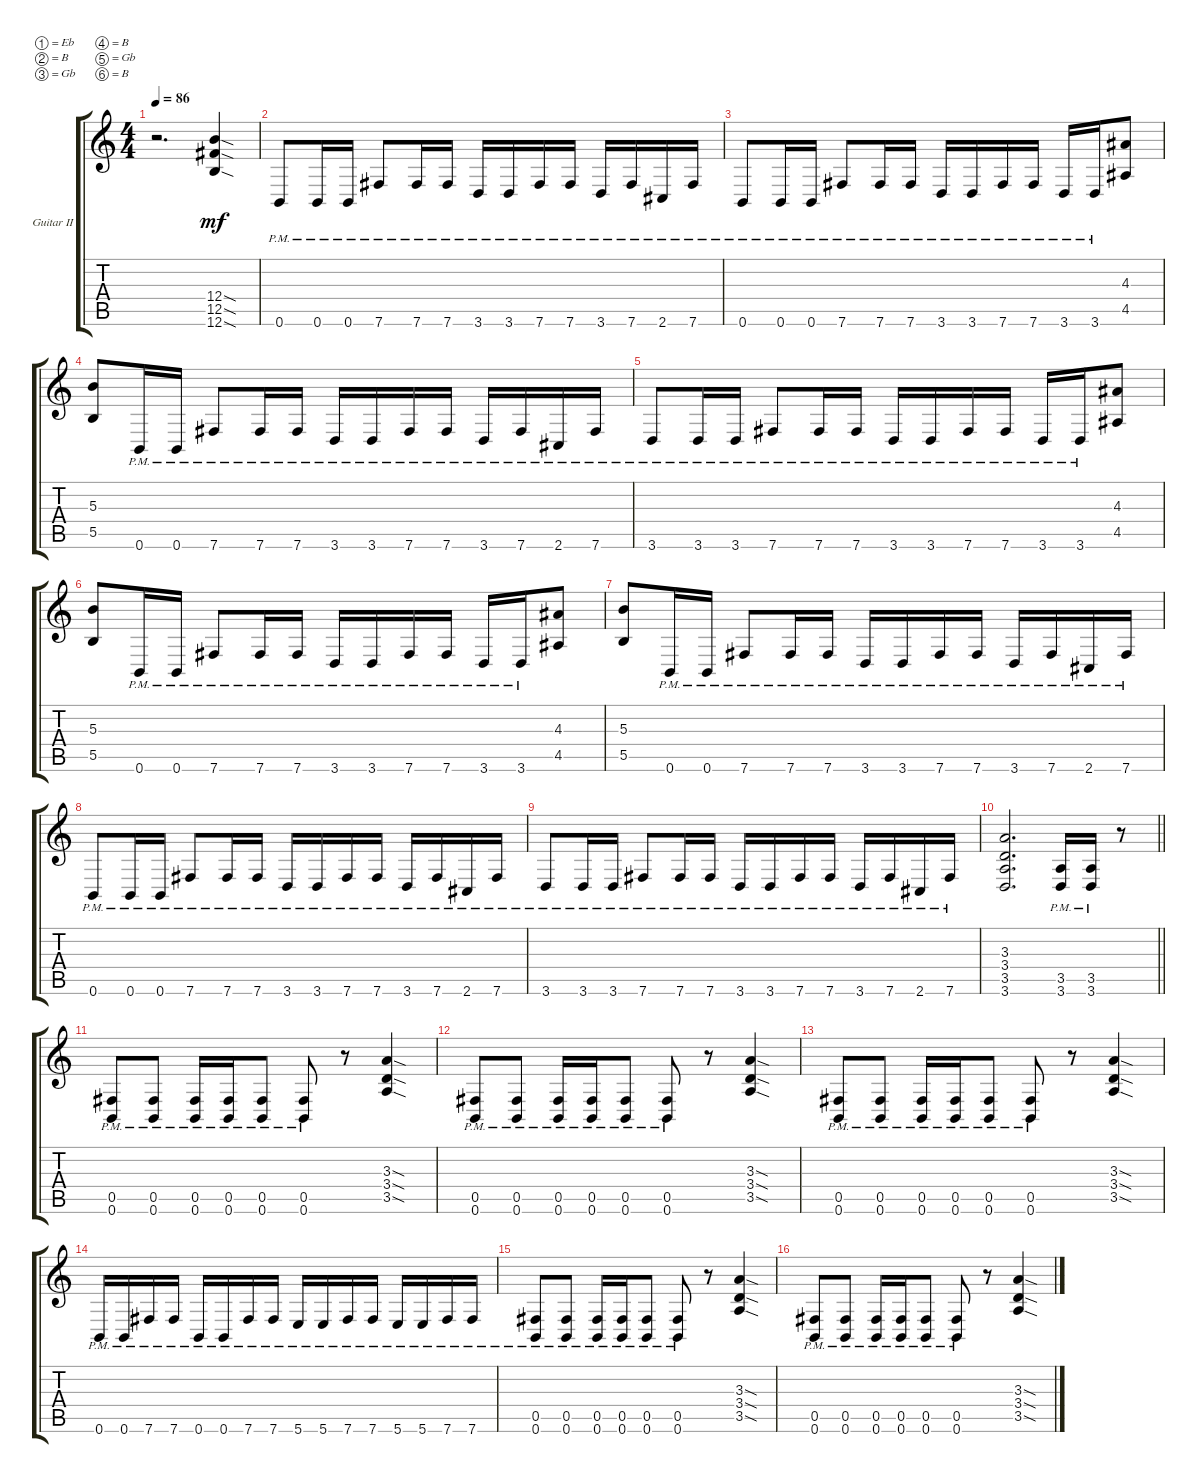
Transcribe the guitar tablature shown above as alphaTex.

\defaultSystemsLayout 4
\bracketExtendMode groupsimilarinstruments
\firstSystemTrackNameOrientation horizontal
\otherSystemsTrackNameOrientation horizontal
\track ("Guitar II" "Guitar II") {instrument distortionguitar}
\staff {score tabs}
\tuning (Eb4 B3 Gb3 B2 Gb2 B1)
\ts (4 4)
\tempo 86
\clef g2
\scale
0.485477
\ks c
r.2{d dy mf instrument distortionguitar} (12.5{sod} 12.4{sod} 12.6{sod}).4 |
\scale
0.257261 0.6{pm}.8 0.6{pm}.16 0.6{pm}.16 7.6{pm}.8 7.6{pm}.16 7.6{pm}.16 3.6{pm}.16 3.6{pm}.16 7.6{pm}.16 7.6{pm}.16 3.6{pm}.16 7.6{pm}.16 2.6{pm}.16 7.6{pm}.16 |
\scale
0.257261 0.6{pm}.8 0.6{pm}.16 0.6{pm}.16 7.6{pm}.8 7.6{pm}.16 7.6{pm}.16 3.6{pm}.16 3.6{pm}.16 7.6{pm}.16 7.6{pm}.16 3.6{pm}.16 3.6{pm}.16 (4.5 4.3).8 |
\scale
0.333333 (5.5 5.3).8 0.6{pm}.16 0.6{pm}.16 7.6{pm}.8 7.6{pm}.16 7.6{pm}.16 3.6{pm}.16 3.6{pm}.16 7.6{pm}.16 7.6{pm}.16 3.6{pm}.16 7.6{pm}.16 2.6{pm}.16 7.6{pm}.16 |
\scale
0.333333 3.6{pm}.8 3.6{pm}.16 3.6{pm}.16 7.6{pm}.8 7.6{pm}.16 7.6{pm}.16 3.6{pm}.16 3.6{pm}.16 7.6{pm}.16 7.6{pm}.16 3.6{pm}.16 3.6{pm}.16 (4.5 4.3).8 |
\scale
0.333333 (5.5 5.3).8 0.6{pm}.16 0.6{pm}.16 7.6{pm}.8 7.6{pm}.16 7.6{pm}.16 3.6{pm}.16 3.6{pm}.16 7.6{pm}.16 7.6{pm}.16 3.6{pm}.16 3.6{pm}.16 (4.5 4.3).8 |
\scale
0.333333 (5.5 5.3).8 0.6{pm}.16 0.6{pm}.16 7.6{pm}.8 7.6{pm}.16 7.6{pm}.16 3.6{pm}.16 3.6{pm}.16 7.6{pm}.16 7.6{pm}.16 3.6{pm}.16 7.6{pm}.16 2.6{pm}.16 7.6{pm}.16 |
\scale
0.333333 0.6{pm}.8 0.6{pm}.16 0.6{pm}.16 7.6{pm}.8 7.6{pm}.16 7.6{pm}.16 3.6{pm}.16 3.6{pm}.16 7.6{pm}.16 7.6{pm}.16 3.6{pm}.16 7.6{pm}.16 2.6{pm}.16 7.6{pm}.16 |
\scale
0.333333 3.6{pm}.8 3.6{pm}.16 3.6{pm}.16 7.6{pm}.8 7.6{pm}.16 7.6{pm}.16 3.6{pm}.16 3.6{pm}.16 7.6{pm}.16 7.6{pm}.16 3.6{pm}.16 7.6{pm}.16 2.6{pm}.16 7.6{pm}.16 |
\scale
0.333333
\barLineRight lightlight
(3.6 3.5 3.4 3.3).2{d} (3.6{pm} 3.5{pm}).16 (3.6{pm} 3.5{pm}).16 r.8 |
\scale
0.333333 (0.6{pm} 0.5{pm}).8 (0.6{pm} 0.5{pm}).8 (0.6{pm} 0.5{pm}).16 (0.6{pm} 0.5{pm}).16 (0.6{pm} 0.5{pm}).8 (0.6{pm} 0.5{pm}).8 r.8 (3.5{sod} 3.4{sod} 3.3{sod}).4 |
\scale
0.333333 (0.6{pm} 0.5{pm}).8 (0.6{pm} 0.5{pm}).8 (0.6{pm} 0.5{pm}).16 (0.6{pm} 0.5{pm}).16 (0.6{pm} 0.5{pm}).8 (0.6{pm} 0.5{pm}).8 r.8 (3.5{sod} 3.4{sod} 3.3{sod}).4 |
\scale
0.333333 (0.6{pm} 0.5{pm}).8 (0.6{pm} 0.5{pm}).8 (0.6{pm} 0.5{pm}).16 (0.6{pm} 0.5{pm}).16 (0.6{pm} 0.5{pm}).8 (0.6{pm} 0.5{pm}).8 r.8 (3.5{sod} 3.4{sod} 3.3{sod}).4 |
\scale
0.333333 0.6{pm}.16 0.6{pm}.16 7.6{pm}.16 7.6{pm}.16 0.6{pm}.16 0.6{pm}.16 7.6{pm}.16 7.6{pm}.16 5.6{pm}.16 5.6{pm}.16 7.6{pm}.16 7.6{pm}.16 5.6{pm}.16 5.6{pm}.16 7.6{pm}.16 7.6{pm}.16 |
\scale
0.333333 (0.6{pm} 0.5{pm}).8 (0.6{pm} 0.5{pm}).8 (0.6{pm} 0.5{pm}).16 (0.6{pm} 0.5{pm}).16 (0.6{pm} 0.5{pm}).8 (0.6{pm} 0.5{pm}).8 r.8 (3.5{sod} 3.4{sod} 3.3{sod}).4 |
\scale
0.333333 (0.6{pm} 0.5{pm}).8 (0.6{pm} 0.5{pm}).8 (0.6{pm} 0.5{pm}).16 (0.6{pm} 0.5{pm}).16 (0.6{pm} 0.5{pm}).8 (0.6{pm} 0.5{pm}).8 r.8 (3.5{sod} 3.4{sod} 3.3{sod}).4
